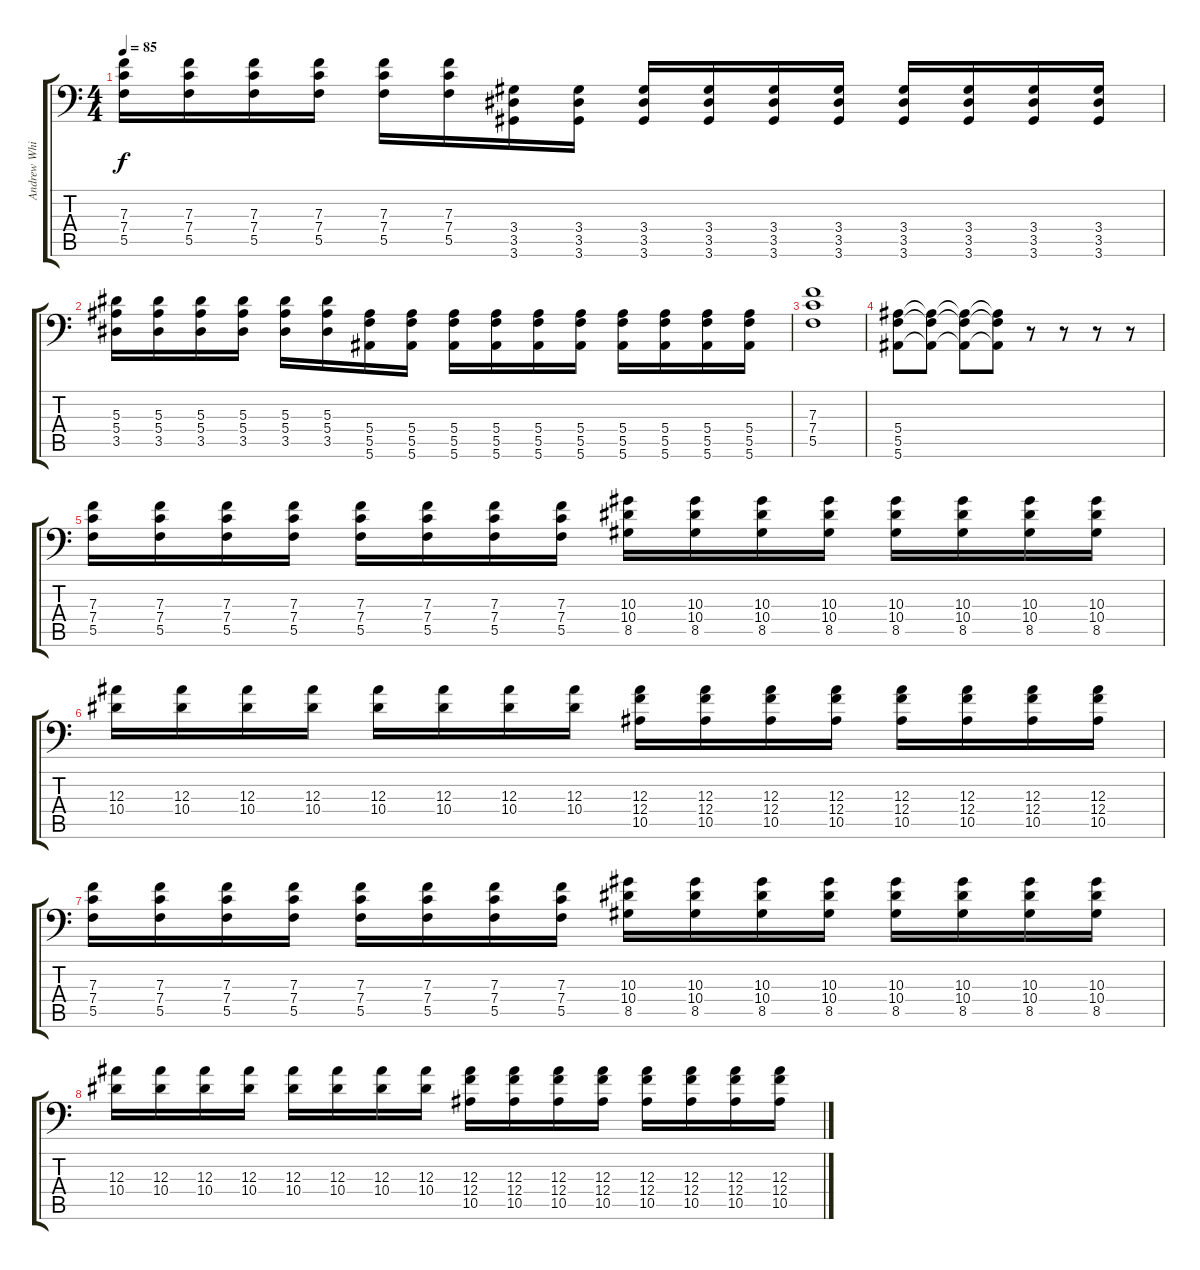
\track ("Andrew Whiting" "Andrew Whi") {instrument distortionguitar}
\staff {score tabs}
\tuning (G3 D3 Bb2 F2 C2 F1) {hide}
\ts (4 4)
\tempo 85
\clef f4
\ks c
(7.3 7.4 5.5).16{dy f} (7.3 7.4 5.5).16 (7.3 7.4 5.5).16 (7.3 7.4 5.5).16 (7.3 7.4 5.5).16 (7.3 7.4 5.5).16 (3.4 3.5 3.6).16 (3.4 3.5 3.6).16 (3.4 3.5 3.6).16 (3.4 3.5 3.6).16 (3.4 3.5 3.6).16 (3.4 3.5 3.6).16 (3.4 3.5 3.6).16 (3.4 3.5 3.6).16 (3.4 3.5 3.6).16 (3.4 3.5 3.6).16 |
(5.3 5.4 3.5).16 (5.3 5.4 3.5).16 (5.3 5.4 3.5).16 (5.3 5.4 3.5).16 (5.3 5.4 3.5).16 (5.3 5.4 3.5).16 (5.4 5.5 5.6).16 (5.4 5.5 5.6).16 (5.4 5.5 5.6).16 (5.4 5.5 5.6).16 (5.4 5.5 5.6).16 (5.4 5.5 5.6).16 (5.4 5.5 5.6).16 (5.4 5.5 5.6).16 (5.4 5.5 5.6).16 (5.4 5.5 5.6).16 |
(7.3 7.4 5.5).1 |
(5.4 5.5 5.6).8 (5.4{t} 5.5{t} 5.6{t}).8 (5.4{t} 5.5{t} 5.6{t}).8 (5.4{t} 5.5{t} 5.6{t}).8 r.8 r.8 r.8 r.8 |
(7.3 7.4 5.5).16 (7.3 7.4 5.5).16 (7.3 7.4 5.5).16 (7.3 7.4 5.5).16 (7.3 7.4 5.5).16 (7.3 7.4 5.5).16 (7.3 7.4 5.5).16 (7.3 7.4 5.5).16 (10.3 10.4 8.5).16 (10.3 10.4 8.5).16 (10.3 10.4 8.5).16 (10.3 10.4 8.5).16 (10.3 10.4 8.5).16 (10.3 10.4 8.5).16 (10.3 10.4 8.5).16 (10.3 10.4 8.5).16 |
(12.3 10.4).16 (12.3 10.4).16 (12.3 10.4).16 (12.3 10.4).16 (12.3 10.4).16 (12.3 10.4).16 (12.3 10.4).16 (12.3 10.4).16 (12.3 12.4 10.5).16 (12.3 12.4 10.5).16 (12.3 12.4 10.5).16 (12.3 12.4 10.5).16 (12.3 12.4 10.5).16 (12.3 12.4 10.5).16 (12.3 12.4 10.5).16 (12.3 12.4 10.5).16 |
(7.3 7.4 5.5).16 (7.3 7.4 5.5).16 (7.3 7.4 5.5).16 (7.3 7.4 5.5).16 (7.3 7.4 5.5).16 (7.3 7.4 5.5).16 (7.3 7.4 5.5).16 (7.3 7.4 5.5).16 (10.3 10.4 8.5).16 (10.3 10.4 8.5).16 (10.3 10.4 8.5).16 (10.3 10.4 8.5).16 (10.3 10.4 8.5).16 (10.3 10.4 8.5).16 (10.3 10.4 8.5).16 (10.3 10.4 8.5).16 |
(12.3 10.4).16 (12.3 10.4).16 (12.3 10.4).16 (12.3 10.4).16 (12.3 10.4).16 (12.3 10.4).16 (12.3 10.4).16 (12.3 10.4).16 (12.3 12.4 10.5).16 (12.3 12.4 10.5).16 (12.3 12.4 10.5).16 (12.3 12.4 10.5).16 (12.3 12.4 10.5).16 (12.3 12.4 10.5).16 (12.3 12.4 10.5).16 (12.3 12.4 10.5).16
